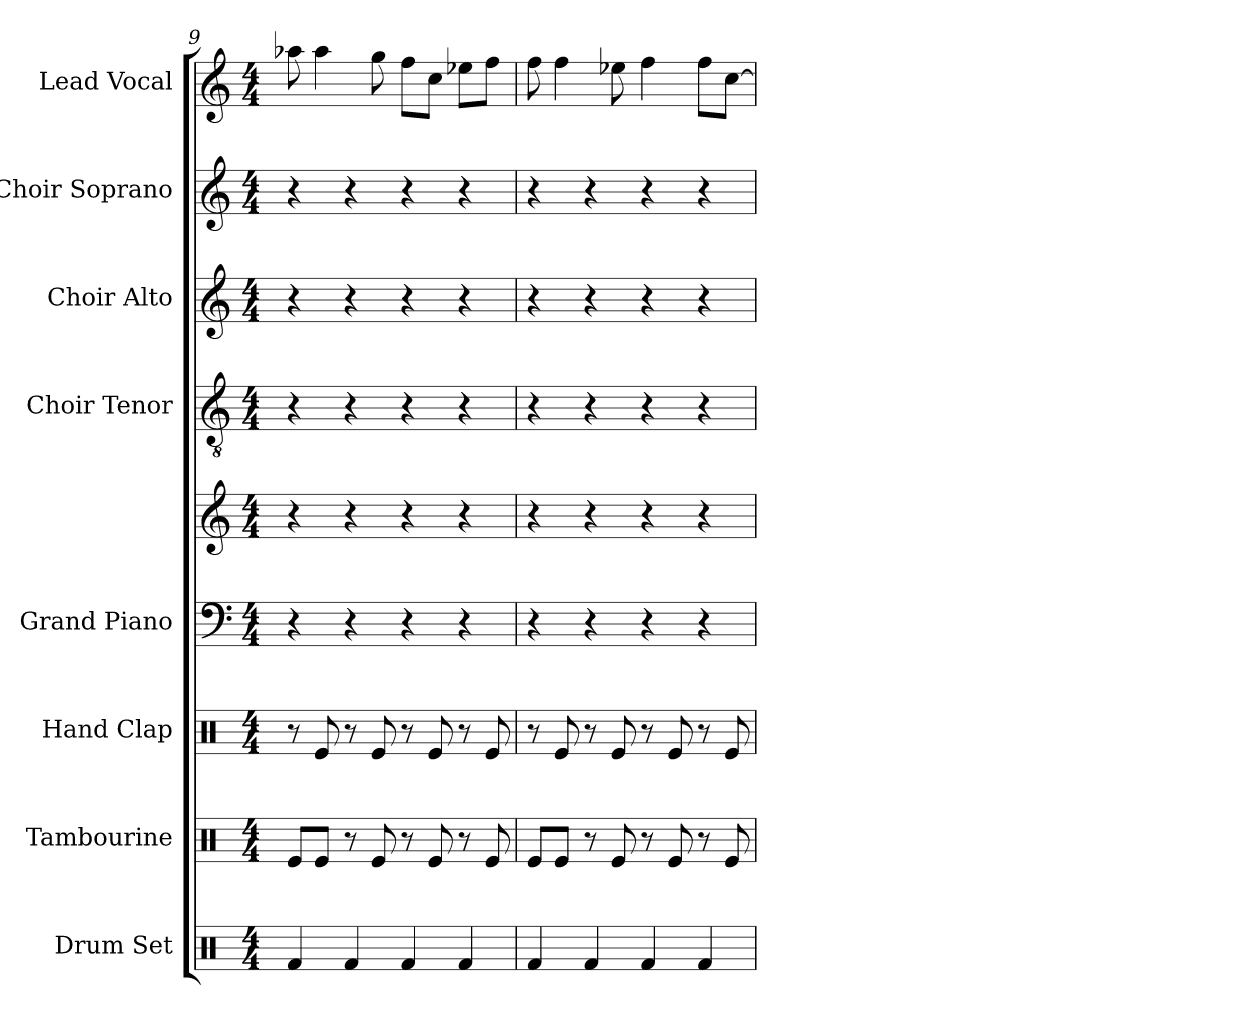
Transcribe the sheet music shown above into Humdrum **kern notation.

**kern	**kern	**kern	**kern	**kern	**kern	**kern	**kern	**kern
*part8	*part7	*part6	*part5	*part5	*part4	*part3	*part2	*part1
*staff9	*staff8	*staff7	*staff6	*staff5	*staff4	*staff3	*staff2	*staff1
*I"Drum Set	*I"Tambourine	*I"Hand Clap	*I"Grand Piano	*	*I"Choir Tenor	*I"Choir Alto	*I"Choir Soprano	*I"Lead Vocal
*I'Drs.	*I'Tamb.	*I'Clp.	*I'Pno.	*	*I'Ten.	*I'Alto	*I'Sop.	*I'Lead
*clefX	*clefX	*clefX	*clefF4	*clefG2	*clefGv2	*clefG2	*clefG2	*clefG2
*k[]	*k[]	*k[]	*k[]	*k[]	*k[]	*k[]	*k[]	*k[]
*M4/4	*M4/4	*M4/4	*M4/4	*M4/4	*M4/4	*M4/4	*M4/4	*M4/4
=9	=9	=9	=9	=9	=9	=9	=9	=9
4Rf	8ReL	8r	4r	4r	4r	4r	4r	8aa-X
.	8ReJ	8Re	.	.	.	.	.	4aa-
4Rf	8r	8r	4r	4r	4r	4r	4r	.
.	8Re	8Re	.	.	.	.	.	8gg
4Rf	8r	8r	4r	4r	4r	4r	4r	8ffL
.	8Re	8Re	.	.	.	.	.	8ccJ
4Rf	8r	8r	4r	4r	4r	4r	4r	8ee-XL
.	8Re	8Re	.	.	.	.	.	8ffJ
=10	=10	=10	=10	=10	=10	=10	=10	=10
4Rf	8ReL	8r	4r	4r	4r	4r	4r	8ff
.	8ReJ	8Re	.	.	.	.	.	4ff
4Rf	8r	8r	4r	4r	4r	4r	4r	.
.	8Re	8Re	.	.	.	.	.	8ee-X
4Rf	8r	8r	4r	4r	4r	4r	4r	4ff
.	8Re	8Re	.	.	.	.	.	.
4Rf	8r	8r	4r	4r	4r	4r	4r	8ffL
.	8Re	8Re	.	.	.	.	.	[8ccJ
=	=	=	=	=	=	=	=	=
*-	*-	*-	*-	*-	*-	*-	*-	*-
